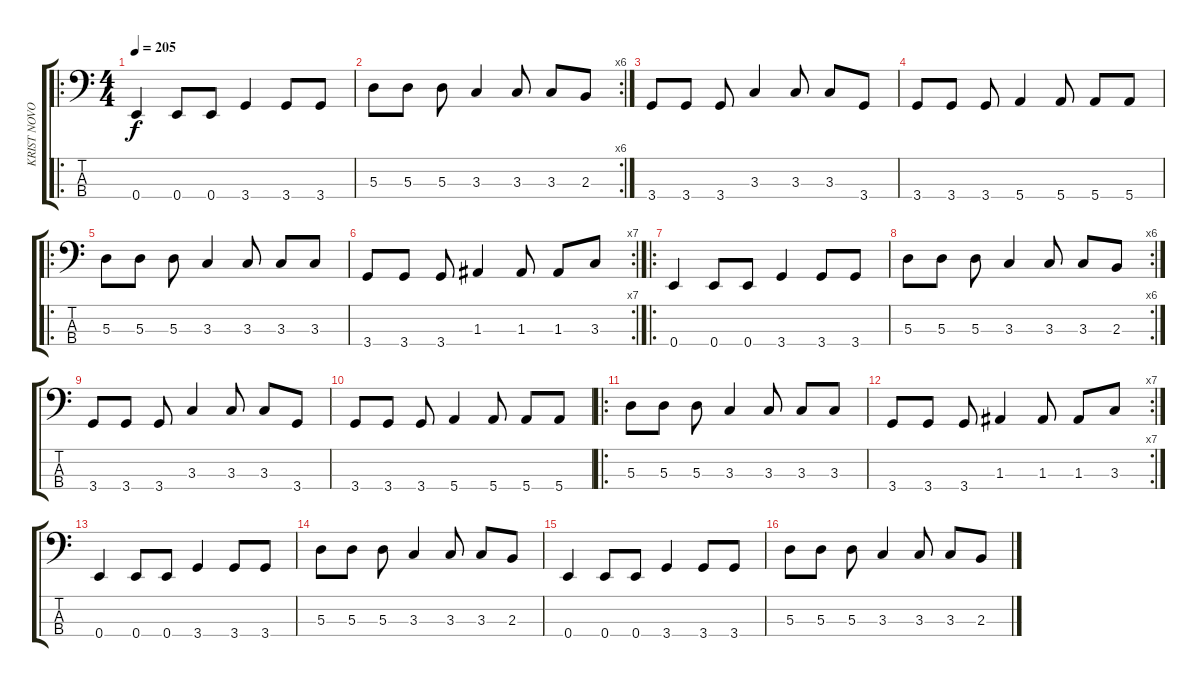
\track ("KRIST NOVOSELIC" "KRIST NOVO") {instrument electricbassfinger}
\staff {score tabs}
\tuning (G2 D2 A1 E1) {hide}
\ro
\ts (4 4)
\tempo 205
\clef f4
\ks c
0.4.4{dy f instrument electricbassfinger} 0.4.8 0.4.8 3.4.4 3.4.8 3.4.8 |
\rc 6
5.3.8 5.3.8 5.3.8 3.3.4 3.3.8 3.3.8 2.3.8 |
3.4.8 3.4.8 3.4.8 3.3.4 3.3.8 3.3.8 3.4.8 |
3.4.8 3.4.8 3.4.8 5.4.4 5.4.8 5.4.8 5.4.8 |
\ro
5.3.8 5.3.8 5.3.8 3.3.4 3.3.8 3.3.8 3.3.8 |
\rc 7
3.4.8 3.4.8 3.4.8 1.3.4 1.3.8 1.3.8 3.3.8 |
\ro
0.4.4 0.4.8 0.4.8 3.4.4 3.4.8 3.4.8 |
\rc 6
5.3.8 5.3.8 5.3.8 3.3.4 3.3.8 3.3.8 2.3.8 |
3.4.8 3.4.8 3.4.8 3.3.4 3.3.8 3.3.8 3.4.8 |
3.4.8 3.4.8 3.4.8 5.4.4 5.4.8 5.4.8 5.4.8 |
\ro
5.3.8 5.3.8 5.3.8 3.3.4 3.3.8 3.3.8 3.3.8 |
\rc 7
3.4.8 3.4.8 3.4.8 1.3.4 1.3.8 1.3.8 3.3.8 |
0.4.4 0.4.8 0.4.8 3.4.4 3.4.8 3.4.8 |
5.3.8 5.3.8 5.3.8 3.3.4 3.3.8 3.3.8 2.3.8 |
0.4.4 0.4.8 0.4.8 3.4.4 3.4.8 3.4.8 |
5.3.8 5.3.8 5.3.8 3.3.4 3.3.8 3.3.8 2.3.8
